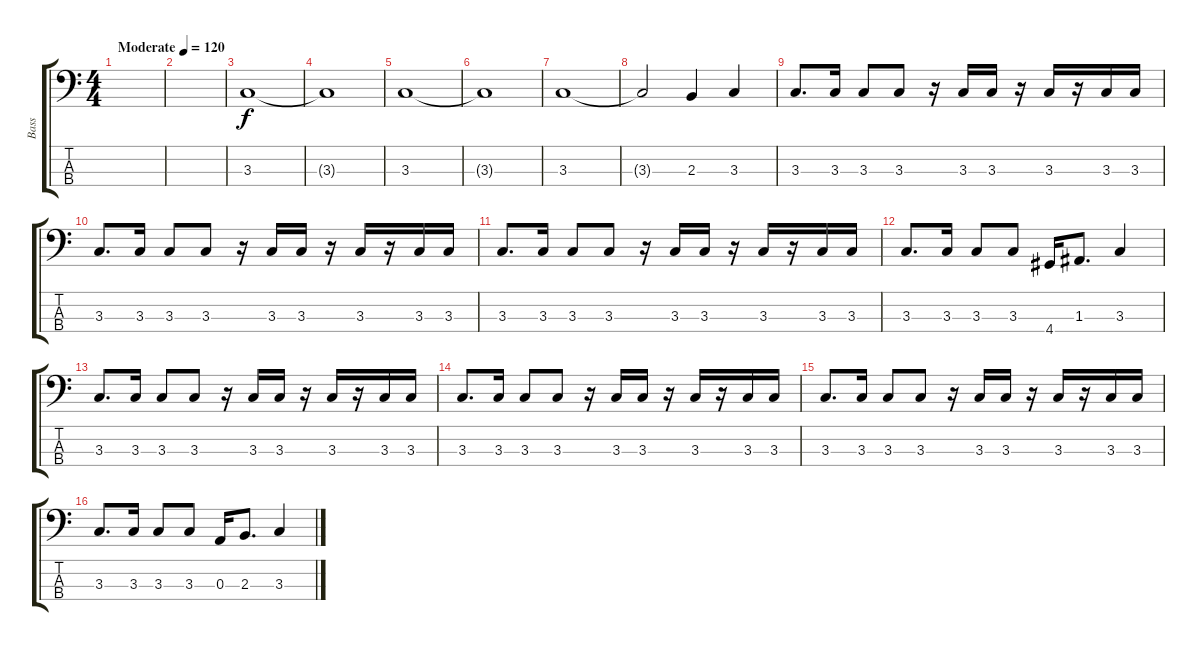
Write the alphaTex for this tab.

\track ("Bass" "Bass") {instrument electricbassfinger}
\staff {score tabs}
\tuning (G2 D2 A1 E1) {hide}
\ts (4 4)
\tempo (120 "Moderate")
\clef f4
\ks c
|
|
3.3.1 |
3.3{t}.1 |
3.3.1 |
3.3{t}.1 |
3.3.1 |
3.3{t}.2 2.3.4 3.3.4 |
3.3.8{d} 3.3.16 3.3.8 3.3.8 r.16 3.3.16 3.3.16 r.16 3.3.16 r.16 3.3.16 3.3.16 |
3.3.8{d} 3.3.16 3.3.8 3.3.8 r.16 3.3.16 3.3.16 r.16 3.3.16 r.16 3.3.16 3.3.16 |
3.3.8{d} 3.3.16 3.3.8 3.3.8 r.16 3.3.16 3.3.16 r.16 3.3.16 r.16 3.3.16 3.3.16 |
3.3.8{d} 3.3.16 3.3.8 3.3.8 4.4.16 1.3.8{d} 3.3.4 |
3.3.8{d} 3.3.16 3.3.8 3.3.8 r.16 3.3.16 3.3.16 r.16 3.3.16 r.16 3.3.16 3.3.16 |
3.3.8{d} 3.3.16 3.3.8 3.3.8 r.16 3.3.16 3.3.16 r.16 3.3.16 r.16 3.3.16 3.3.16 |
3.3.8{d} 3.3.16 3.3.8 3.3.8 r.16 3.3.16 3.3.16 r.16 3.3.16 r.16 3.3.16 3.3.16 |
3.3.8{d} 3.3.16 3.3.8 3.3.8 0.3.16 2.3.8{d} 3.3.4
